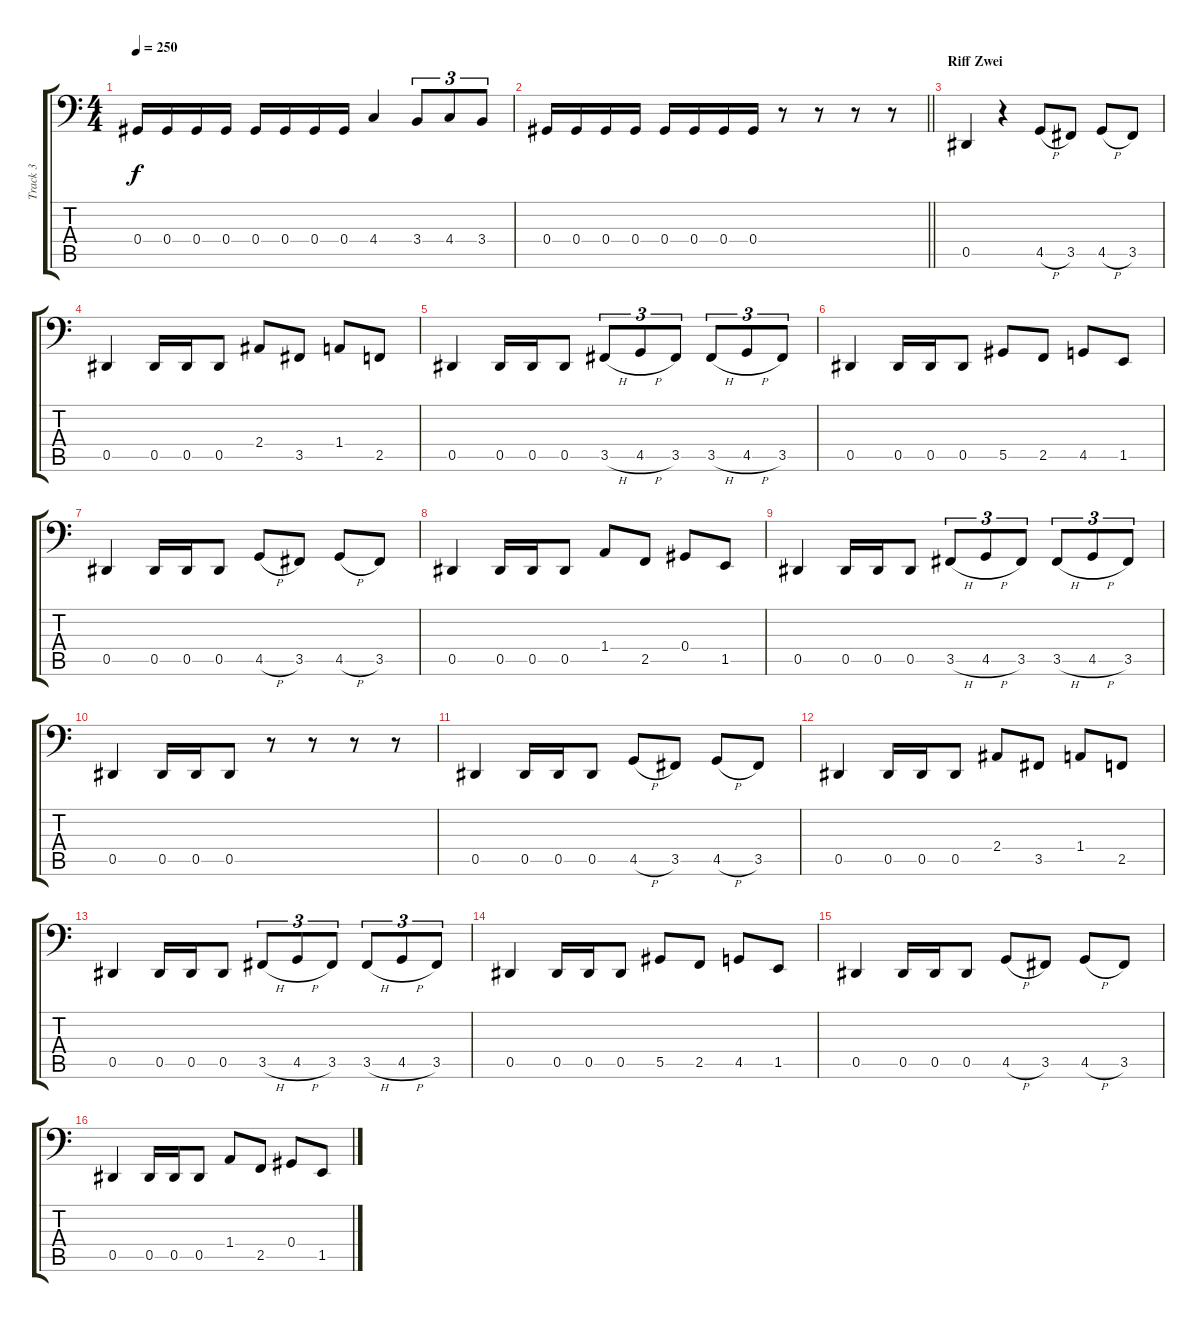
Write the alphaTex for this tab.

\track ("Track 3" "Track 3") {instrument electricbassfinger}
\staff {score tabs}
\tuning (B2 Gb2 Db2 Ab1 Eb1 Bb0) {hide}
\ts (4 4)
\tempo 250
\clef f4
\ks c
0.4.16{dy f} 0.4.16 0.4.16 0.4.16 0.4.16 0.4.16 0.4.16 0.4.16 4.4.4 3.4.8{tu (3 2)} 4.4.8{tu (3 2)} 3.4.8{tu (3 2)} |
\barLineRight lightlight
0.4.16 0.4.16 0.4.16 0.4.16 0.4.16 0.4.16 0.4.16 0.4.16 r.8 r.8 r.8 r.8 |
\section ("" "Riff Zwei ")
0.5.4 r.4 4.5{h}.8 3.5.8 4.5{h}.8 3.5.8 |
0.5.4 0.5.16 0.5.16 0.5.8 2.4.8 3.5.8 1.4.8 2.5.8 |
0.5.4 0.5.16 0.5.16 0.5.8 3.5{h}.8{tu (3 2)} 4.5{h}.8{tu (3 2)} 3.5.8{tu (3 2)} 3.5{h}.8{tu (3 2)} 4.5{h}.8{tu (3 2)} 3.5.8{tu (3 2)} |
0.5.4 0.5.16 0.5.16 0.5.8 5.5.8 2.5.8 4.5.8 1.5.8 |
0.5.4 0.5.16 0.5.16 0.5.8 4.5{h}.8 3.5.8 4.5{h}.8 3.5.8 |
0.5.4 0.5.16 0.5.16 0.5.8 1.4.8 2.5.8 0.4.8 1.5.8 |
0.5.4 0.5.16 0.5.16 0.5.8 3.5{h}.8{tu (3 2)} 4.5{h}.8{tu (3 2)} 3.5.8{tu (3 2)} 3.5{h}.8{tu (3 2)} 4.5{h}.8{tu (3 2)} 3.5.8{tu (3 2)} |
0.5.4 0.5.16 0.5.16 0.5.8 r.8 r.8 r.8 r.8 |
0.5.4 0.5.16 0.5.16 0.5.8 4.5{h}.8 3.5.8 4.5{h}.8 3.5.8 |
0.5.4 0.5.16 0.5.16 0.5.8 2.4.8 3.5.8 1.4.8 2.5.8 |
0.5.4 0.5.16 0.5.16 0.5.8 3.5{h}.8{tu (3 2)} 4.5{h}.8{tu (3 2)} 3.5.8{tu (3 2)} 3.5{h}.8{tu (3 2)} 4.5{h}.8{tu (3 2)} 3.5.8{tu (3 2)} |
0.5.4 0.5.16 0.5.16 0.5.8 5.5.8 2.5.8 4.5.8 1.5.8 |
0.5.4 0.5.16 0.5.16 0.5.8 4.5{h}.8 3.5.8 4.5{h}.8 3.5.8 |
0.5.4 0.5.16 0.5.16 0.5.8 1.4.8 2.5.8 0.4.8 1.5.8
